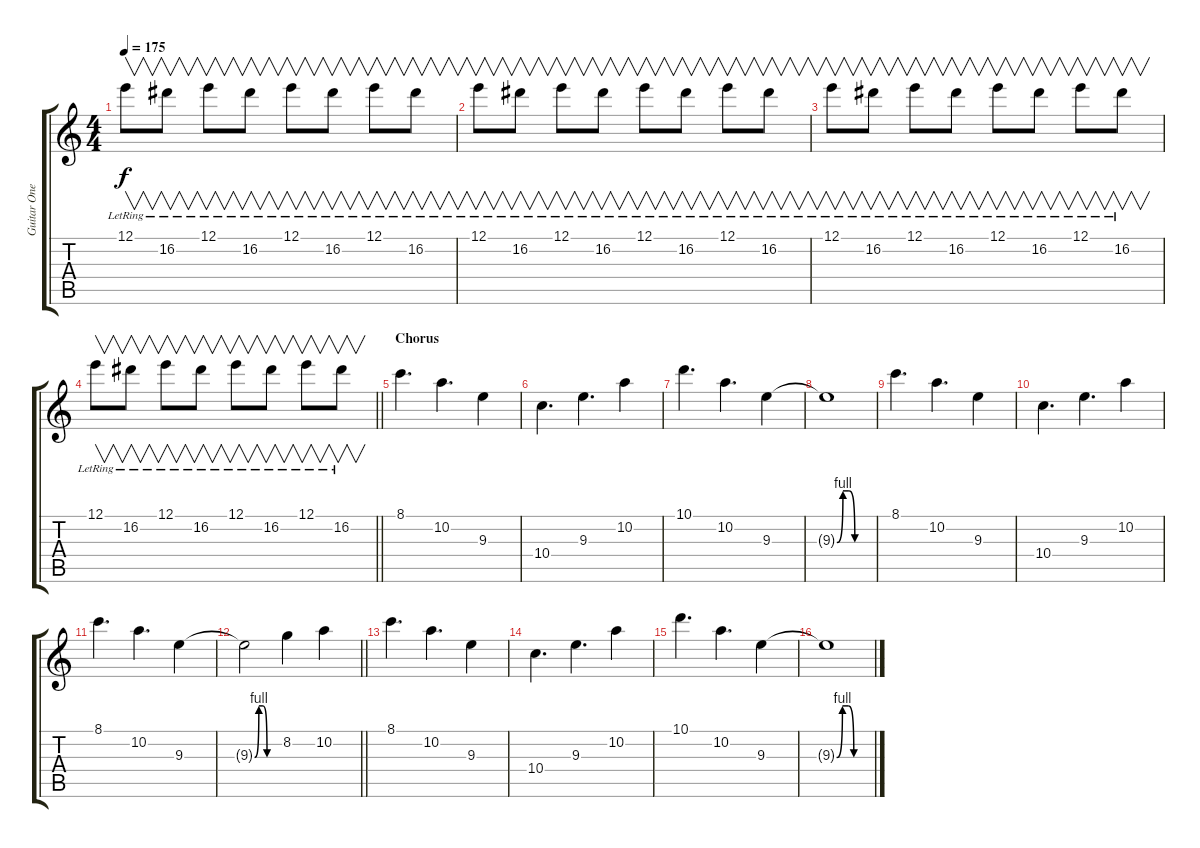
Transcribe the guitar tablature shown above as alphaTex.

\track ("Guitar One" "Guitar One") {instrument distortionguitar}
\staff {score tabs}
\tuning (E4 B3 G3 D3 A2 E2) {hide}
\ts (4 4)
\tempo 175
\clef g2
\ks c
12.1{lr}.8{v dy f volume 10 instrument distortionguitar} 16.2{lr}.8{v} 12.1{lr}.8{v} 16.2{lr}.8{v} 12.1{lr}.8{v} 16.2{lr}.8{v} 12.1{lr}.8{v} 16.2{lr}.8{v} |
12.1{lr}.8{v} 16.2{lr}.8{v} 12.1{lr}.8{v} 16.2{lr}.8{v} 12.1{lr}.8{v} 16.2{lr}.8{v} 12.1{lr}.8{v} 16.2{lr}.8{v} |
12.1{lr}.8{v} 16.2{lr}.8{v} 12.1{lr}.8{v} 16.2{lr}.8{v} 12.1{lr}.8{v} 16.2{lr}.8{v} 12.1{lr}.8{v} 16.2{lr}.8{v} |
\barLineRight lightlight
12.1{lr}.8{v} 16.2{lr}.8{v} 12.1{lr}.8{v} 16.2{lr}.8{v} 12.1{lr}.8{v} 16.2{lr}.8{v} 12.1{lr}.8{v} 16.2{lr}.8{v} |
\section ("" "Chorus")
8.1.4{d volume 11 instrument overdrivenguitar} 10.2.4{d} 9.3.4 |
10.4.4{d} 9.3.4{d} 10.2.4 |
10.1.4{d} 10.2.4{d} 9.3.4 |
9.3{be (custom 0 0 10 4 20 4 30 0 60 0) t}.1 |
8.1.4{d} 10.2.4{d} 9.3.4 |
10.4.4{d} 9.3.4{d} 10.2.4 |
8.1.4{d} 10.2.4{d} 9.3.4 |
\barLineRight lightlight
9.3{be (custom 0 0 10 4 20 4 30 0 60 0) t}.2 8.2.4 10.2.4 |
8.1.4{d} 10.2.4{d} 9.3.4 |
10.4.4{d} 9.3.4{d} 10.2.4 |
10.1.4{d} 10.2.4{d} 9.3.4 |
9.3{be (custom 0 0 10 4 20 4 30 0 60 0) t}.1
